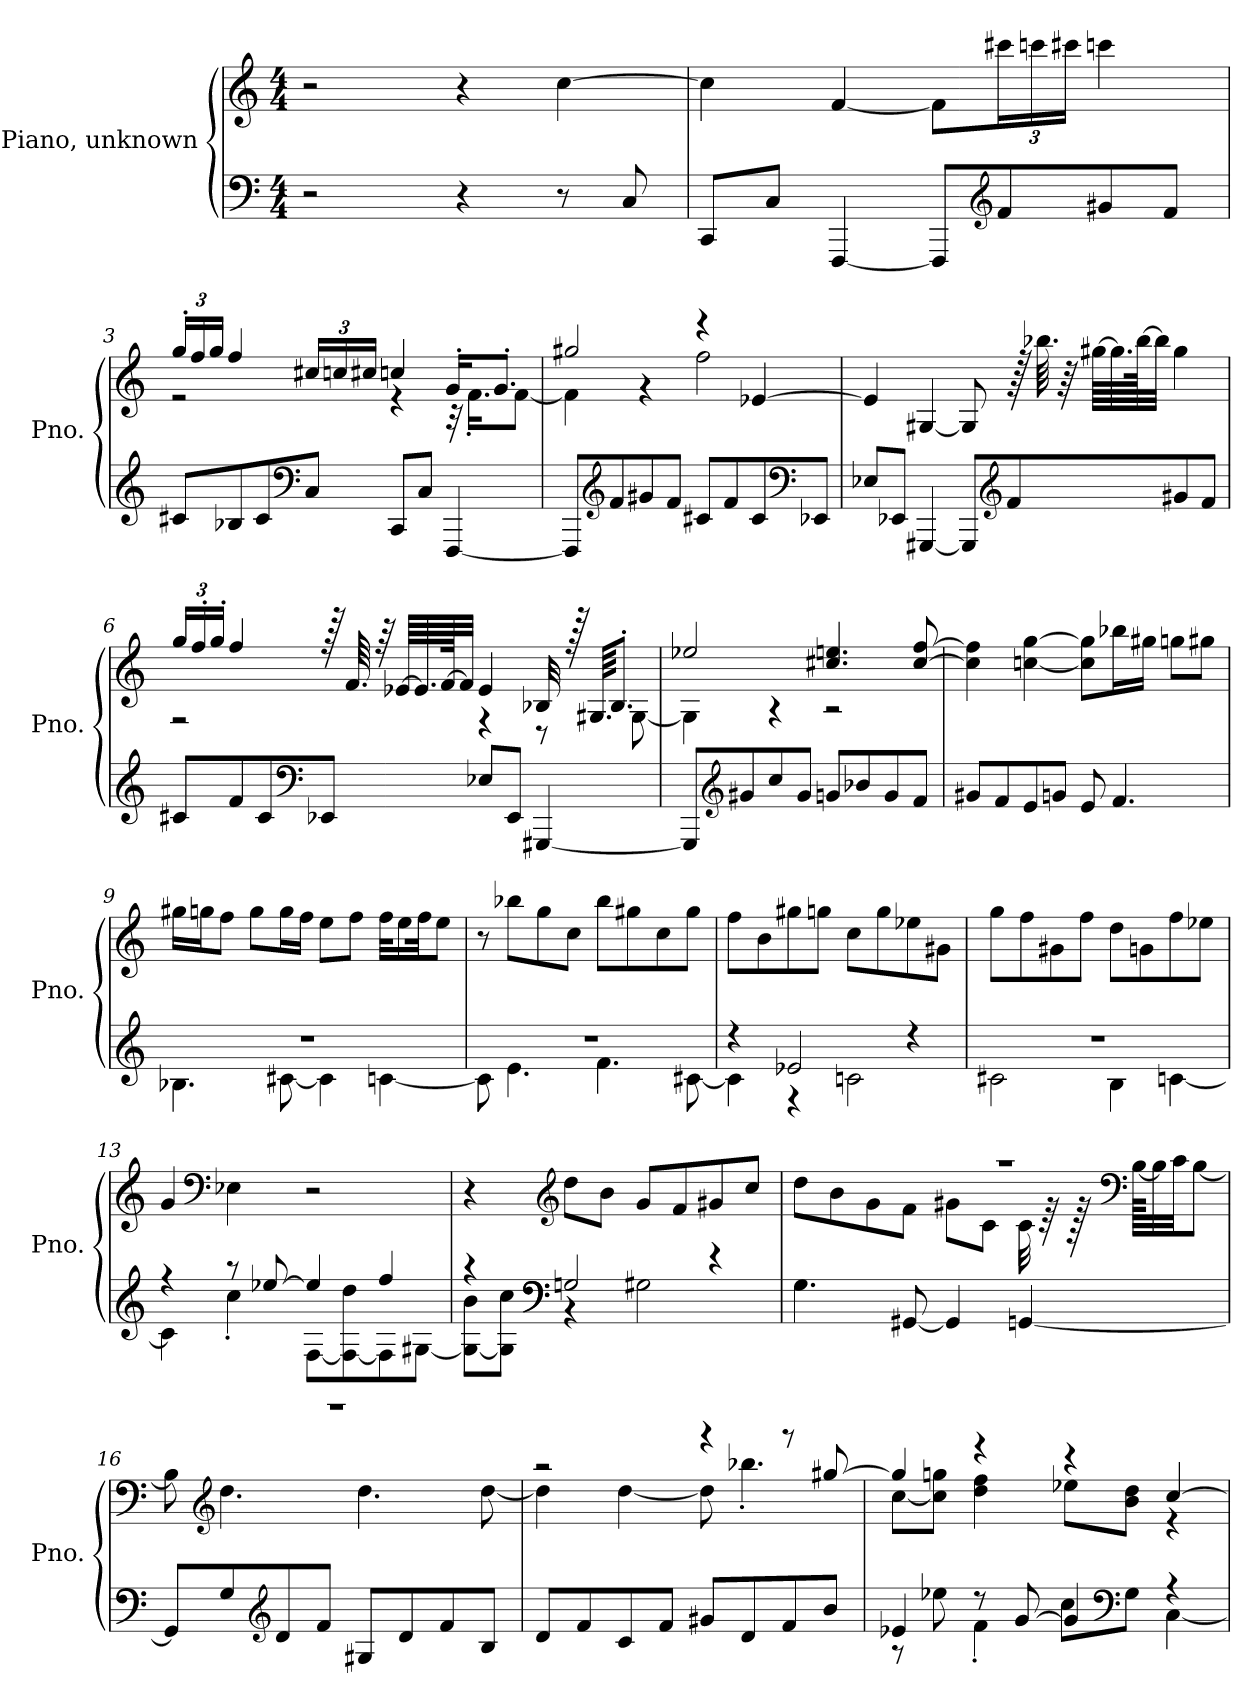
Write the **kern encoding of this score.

**kern	**kern
*part1	*part1
*staff2	*staff1
*I"Piano, unknown	*
*I'Pno.	*
*clefF4	*clefG2
*k[]	*k[]
*M4/4	*M4/4
*MM154	*MM154
=1	=1
2r	2r
4r	4r
8r	[4cc\
8C/	.
=2	=2
8CC/L	4cc\]
8C/J	.
[4FFF/	[4f/
8FFF/L]	8f\L]
*clefG2	*
*	*Xbrackettup
8f/	24ccc#X\L
.	24cccn\
.	24ccc#X\JJ
8g#X/	4cccn\
8f/J	.
=3	=3
*	*^
8c#X/L	24gg'/LL	2r
.	24ff/	.
.	24gg/JJ	.
8B-X/	4ff/	.
8c#/	.	.
*clefF4	*	*
8C/J	24cc#X/LL	.
.	24ccn/	.
.	24cc#X/JJ	.
8CC/L	4ccn/	4r
8C/J	.	.
[4FFF/	16g'/KL	32r
.	.	16.f'\KL
.	8.g'/J	.
.	.	[8f\J
!!LO:LB:g=z	!!
=4	=4	=4
8FFF/L]	2gg#X/	4f\]
*clefG2	*	*
8f/	.	.
8g#X/	.	4r
8f/J	.	.
8c#X/L	4r	2ff\
8f/	.	.
8c#/	[4e-X/	.
*clefF4	*	*
8EE-X/J	.	.
*	*v	*v
=5	=5
8E-X/L	4e-/]
8EE-X/J	.
[4GGG#X/	[4G#X/
8GGG#/L]	8G#/]
*clefG2	*
8f/	128r
.	64.bb-X\
.	64r
.	[64gg#X\LLLL
.	64.gg#\]
.	[128bb-\JK
.	32bb-\JJJ]
8g#X/	4gg#\
8f/J	.
!!LO:LB:g=z
=6	=6
*	*^
8c#X/L	24gg/LL	2r
.	24ff'/	.
.	24gg'/JJ	.
8f/	4ff/	.
8c#/	.	.
*clefF4	*	*
8EE-X/J	128r	.
.	64.f/	.
.	64r	.
.	[64e-X/LLLL	.
.	64.e-/]	.
.	[128f/JK	.
.	32f/JJJ]	.
8E-X/L	4e-/	4r
8EE-/J	.	.
[4GGG#X/	32B-X/	8r
.	128r	.
.	64.G#X/KKKL	.
.	8.B-'/J	.
.	.	[8G#\
=7	=7	=7
8GGG#/L]	2ee-X/	4G#\]
*clefG2	*	*
8g#X/	.	.
8cc/	.	4r
8g#/J	.	.
8gn/L	4.cc#X/ 4.een/	2r
8b-X/	.	.
8g/	.	.
8f/J	[8cc#/ [8ff/	.
*	*v	*v
!!LO:LB:g=z
=8	=8
8g#X/L	4cc#\] 4ff\]
8f/	.
8e/	[4ccn\ [4gg\
8gn/J	.
8e/	8cc\] 8gg\]L
4.f/	16bb-X\L
.	16gg#X\JJ
.	8ggn\L
.	8gg#X\J
=9	=9
*^	*
1r	4.B-X\	16gg#X\LL
.	.	16ggn\J
.	.	8ff\J
.	.	8gg\L
.	[8c#X\	16gg\L
.	.	16ff\JJ
.	4c#\]	8ee\L
.	.	8ff\J
.	[4cn\	32ff\KLL
.	.	16ee\
.	.	32ff\JK
.	.	8ee\J
=10	=10	=10
1r	8c\]	8r
.	4.e\	8bb-X\L
.	.	8gg\
.	.	8cc\J
.	4.f\	8bb-\L
.	.	8gg#X\
.	.	8cc\
.	[8c#X\	8gg#\J
!!LO:LB:g=z
=11	=11	=11
4r	4c#\]	8ff\L
.	.	8b\
2e-X/	4r	8gg#X\
.	.	8ggn\J
.	2cn\	8cc\L
.	.	8gg\
4r	.	8ee-X\
.	.	8g#X\J
=12	=12	=12
1r	2c#X\	8gg\L
.	.	8ff\
.	.	8g#X\
.	.	8ff\J
.	4B\	8dd\L
.	.	8gn\
.	[4cn\	8ff\
.	.	8ee-X\J
=13	=13	=13
4r	4c\]	4g/
*	*	*clefF4
8r	4cc'\	4E-X\
[8ee-X/	.	.
4ee-/]	[8F\L	2r
.	8F\_ 8dd\	.
4ff/	8F\]	.
.	[8G#X\J	.
!!LO:LB:g=z
=14	=14	=14
4r	8G#\_ 8b\L	4r
.	8G#\] 8cc\J	.
*clefF4	*	*clefG2
2Gn/	4r	8dd\L
.	.	8b\J
.	2G#X\	8g/L
.	.	8f/
4r	.	8g#X/
.	.	8cc/J
*v	*v	*
=15	=15
*	*^
4.G\	1r	8dd\L
.	.	8b\
.	.	8g\
[8GG#X/	.	8f\J
4GG#/]	.	8g#X\L
.	.	8c\J
[4GGn/	.	32c\
.	.	64r
.	.	128r
*	*clefF4	*
.	.	[128B\KKLLL
.	.	32B\]
.	.	32c\JJ
.	.	[8B\J
=16	=16	=16
8GG/L]	1r	8B\]
*	*clefG2	*
8G/	.	4.dd\
*clefG2	*	*
8d/	.	.
8f/J	.	.
8G#X/L	.	4.dd\
8d/	.	.
8f/	.	.
8B/J	.	[8dd\
!!LO:PB:g=z	!!
=17	=17	=17
8d/L	2r	4dd\]
8f/	.	.
8c/	.	[4dd\
8f/J	.	.
8g#X/L	4r	8dd\]
8d/	.	4.bb-X'\
8f/	8r	.
8b/J	[8gg#X/	.
=18	=18	=18
*^	*	*
4e-X/	8r	4gg#/]	[8cc\L
.	8ee-X\	.	8cc\] 8ggn\J
8r	4f'\	4r	4dd\ 4ff\
[8g/	.	.	.
4g/]	8cc\L	4r	8ee-X\L
*clefF4	*	*	*
.	8G\J	.	8b\ 8dd\J
4r	[4C\	[4cc/	4r
*v	*v	*	*
*	*v	*v
=	=
*-	*-
